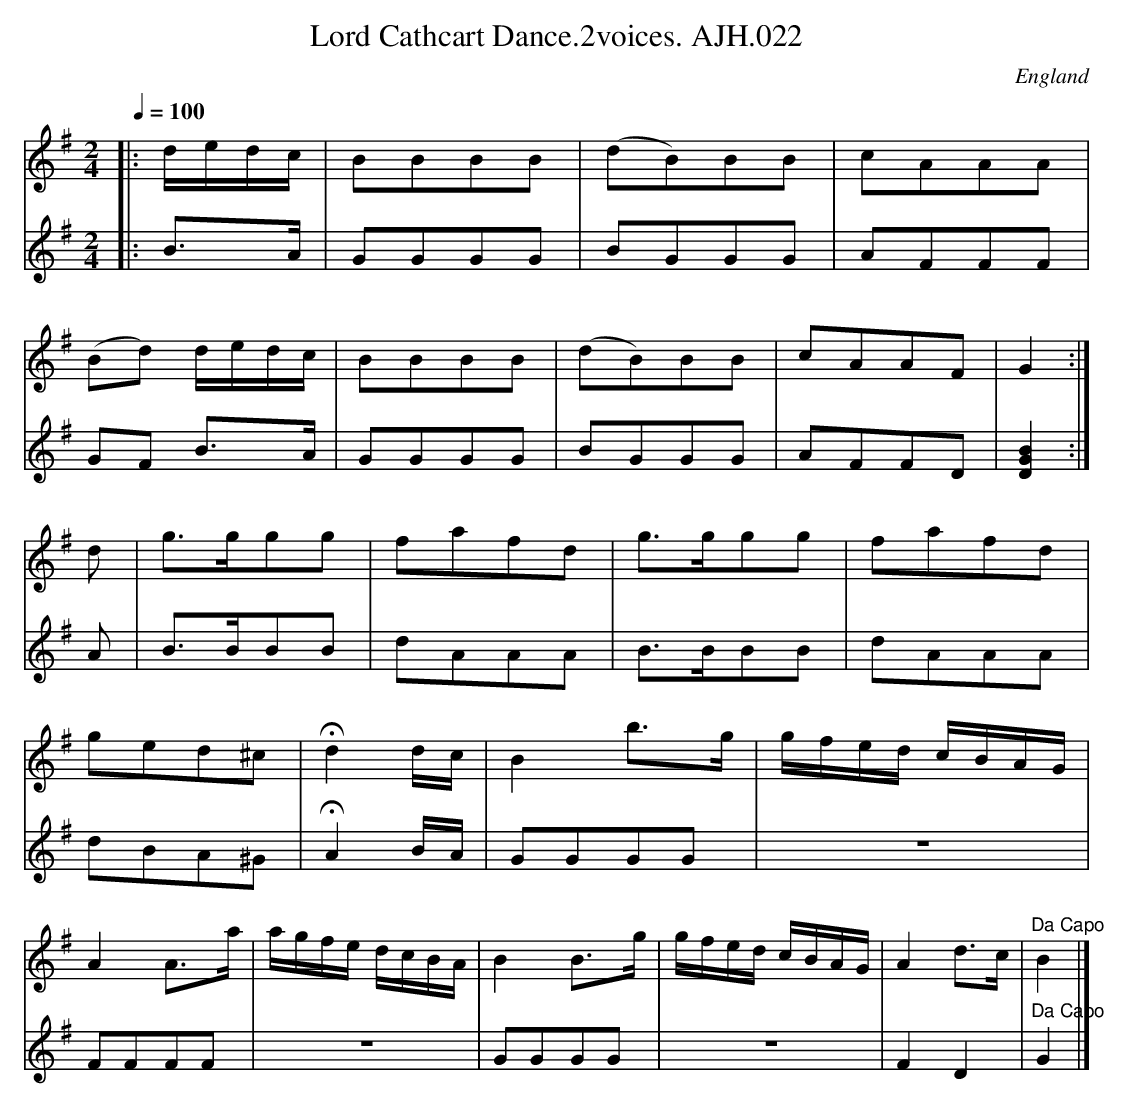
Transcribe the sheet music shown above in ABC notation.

X:1
T:Lord Cathcart Dance.2voices. AJH.022
M:2/4
L:1/8
Q:1/4=100
O:England
K:G major
[V:1] |: d/e/d/c/ | BBBB | (dB)BB | cAAA |
[V:2] |: B3/A/ | GGGG | BGGG | AFFF |
[V:1] (Bd) d/e/d/c/ | BBBB | (dB)BB | cAAF | G2 :|
[V:2] GF B>A | GGGG | BGGG | AFFD | [B2G2D2] :|
[V:1] d | g>ggg | fafd | g>ggg | fafd |
[V:2] A | B>BBB | dAAA | B>BBB | dAAA |
[V:1] ged^c | Hd2 d/c/ | B2b>g | g/f/e/d/ c/B/A/G/ |
[V:2] dBA^G | HA2 B/A/ | GGGG | z4 |
[V:1] A2A>a | a/g/f/e/ d/c/B/A/ | B2B>g | g/f/e/d/ c/B/A/G/ | A2d>c | "^Da Capo"B2|]
[V:2] FFFF | z4 | GGGG | z4 | F2 D2 |"^Da Capo"G2|]
